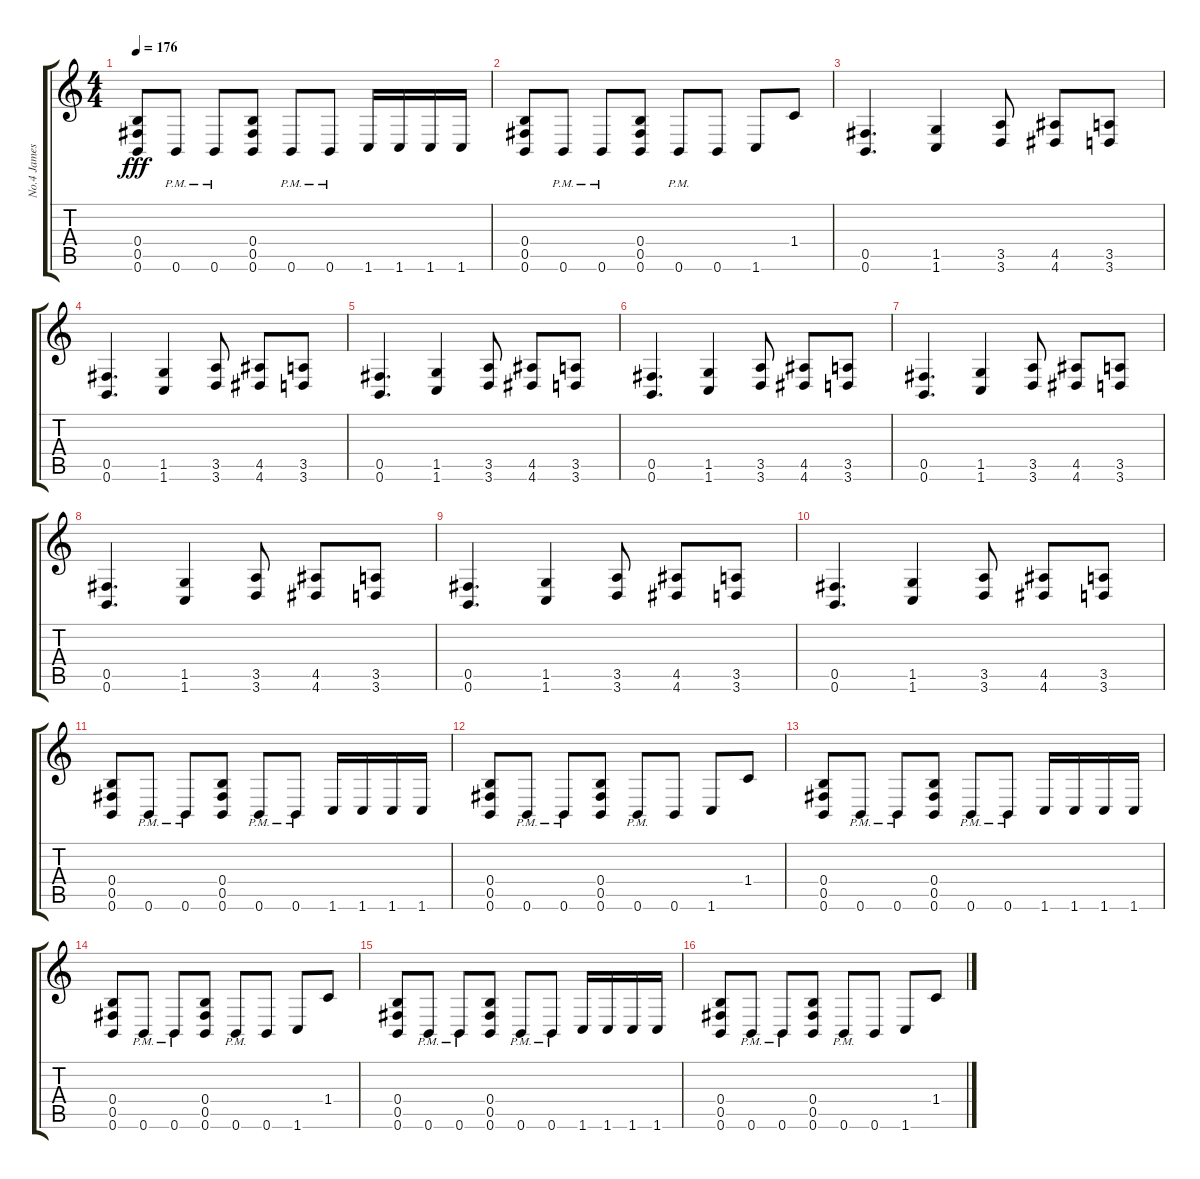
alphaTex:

\track ("No.4 James" "No.4 James") {instrument distortionguitar}
\staff {score tabs}
\tuning (Db4 Ab3 E3 B2 Gb2 B1) {hide}
\ts (4 4)
\tempo 176
\clef g2
\ks c
(0.4 0.5 0.6).8{dy fff} 0.6{pm}.8 0.6{pm}.8 (0.4 0.5 0.6).8 0.6{pm}.8 0.6{pm}.8 1.6.16 1.6.16 1.6.16 1.6.16 |
(0.4 0.5 0.6).8 0.6{pm}.8 0.6{pm}.8 (0.4 0.5 0.6).8 0.6{pm}.8 0.6.8 1.6.8 1.4.8 |
(0.5 0.6).4{d} (1.5 1.6).4 (3.5 3.6).8 (4.5 4.6).8 (3.5 3.6).8 |
(0.5 0.6).4{d} (1.5 1.6).4 (3.5 3.6).8 (4.5 4.6).8 (3.5 3.6).8 |
(0.5 0.6).4{d} (1.5 1.6).4 (3.5 3.6).8 (4.5 4.6).8 (3.5 3.6).8 |
(0.5 0.6).4{d} (1.5 1.6).4 (3.5 3.6).8 (4.5 4.6).8 (3.5 3.6).8 |
(0.5 0.6).4{d} (1.5 1.6).4 (3.5 3.6).8 (4.5 4.6).8 (3.5 3.6).8 |
(0.5 0.6).4{d} (1.5 1.6).4 (3.5 3.6).8 (4.5 4.6).8 (3.5 3.6).8 |
(0.5 0.6).4{d} (1.5 1.6).4 (3.5 3.6).8 (4.5 4.6).8 (3.5 3.6).8 |
(0.5 0.6).4{d} (1.5 1.6).4 (3.5 3.6).8 (4.5 4.6).8 (3.5 3.6).8 |
(0.4 0.5 0.6).8 0.6{pm}.8 0.6{pm}.8 (0.4 0.5 0.6).8 0.6{pm}.8 0.6{pm}.8 1.6.16 1.6.16 1.6.16 1.6.16 |
(0.4 0.5 0.6).8 0.6{pm}.8 0.6{pm}.8 (0.4 0.5 0.6).8 0.6{pm}.8 0.6.8 1.6.8 1.4.8 |
(0.4 0.5 0.6).8 0.6{pm}.8 0.6{pm}.8 (0.4 0.5 0.6).8 0.6{pm}.8 0.6{pm}.8 1.6.16 1.6.16 1.6.16 1.6.16 |
(0.4 0.5 0.6).8 0.6{pm}.8 0.6{pm}.8 (0.4 0.5 0.6).8 0.6{pm}.8 0.6.8 1.6.8 1.4.8 |
(0.4 0.5 0.6).8 0.6{pm}.8 0.6{pm}.8 (0.4 0.5 0.6).8 0.6{pm}.8 0.6{pm}.8 1.6.16 1.6.16 1.6.16 1.6.16 |
(0.4 0.5 0.6).8 0.6{pm}.8 0.6{pm}.8 (0.4 0.5 0.6).8 0.6{pm}.8 0.6.8 1.6.8 1.4.8
